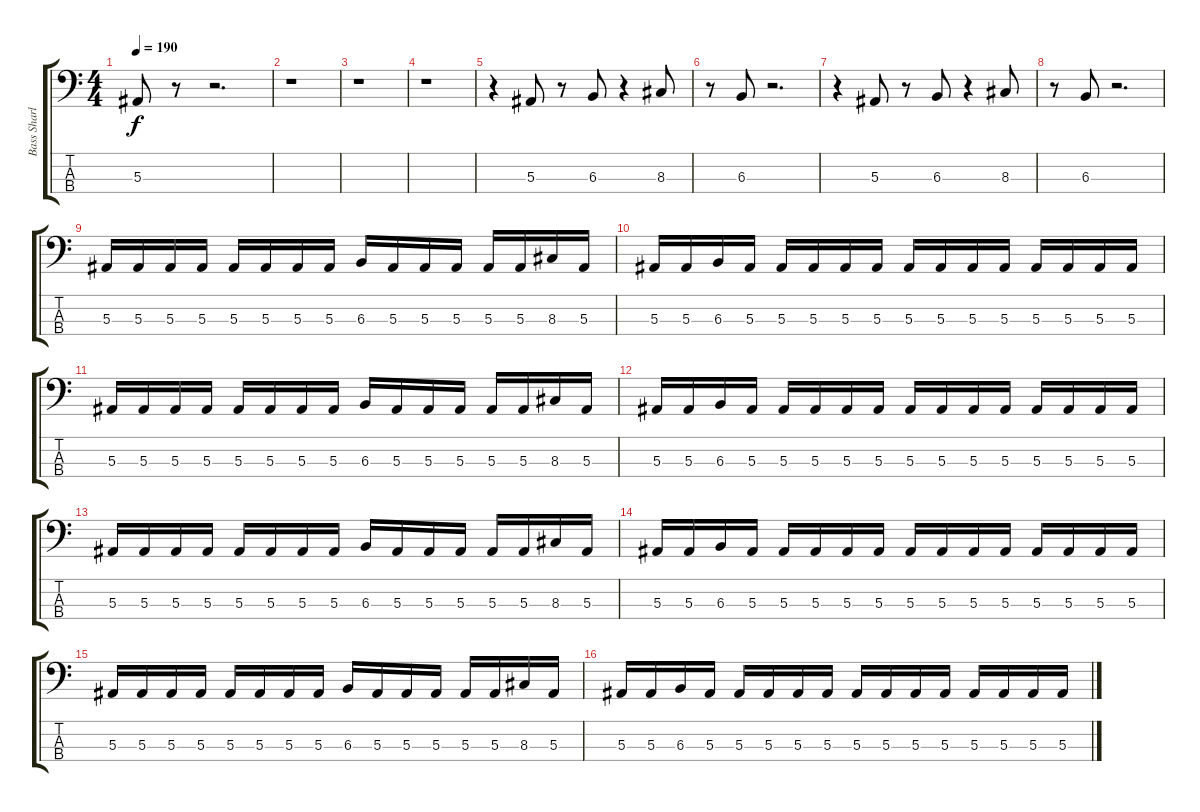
\track ("Bass Sharlee" "Bass Sharl") {instrument electricbasspick}
\staff {score tabs}
\tuning (Eb2 Bb1 F1 C1) {hide}
\ts (4 4)
\tempo 190
\clef f4
\ks c
5.3.8{dy f instrument electricbasspick} r.8 r.2{d} |
r.1 |
r.1 |
r.1 |
r.4 5.3.8 r.8 6.3.8 r.4 8.3.8 |
r.8 6.3.8 r.2{d} |
r.4 5.3.8 r.8 6.3.8 r.4 8.3.8 |
r.8 6.3.8 r.2{d} |
5.3.16 5.3.16 5.3.16 5.3.16 5.3.16 5.3.16 5.3.16 5.3.16 6.3.16 5.3.16 5.3.16 5.3.16 5.3.16 5.3.16 8.3.16 5.3.16 |
5.3.16 5.3.16 6.3.16 5.3.16 5.3.16 5.3.16 5.3.16 5.3.16 5.3.16 5.3.16 5.3.16 5.3.16 5.3.16 5.3.16 5.3.16 5.3.16 |
5.3.16 5.3.16 5.3.16 5.3.16 5.3.16 5.3.16 5.3.16 5.3.16 6.3.16 5.3.16 5.3.16 5.3.16 5.3.16 5.3.16 8.3.16 5.3.16 |
5.3.16 5.3.16 6.3.16 5.3.16 5.3.16 5.3.16 5.3.16 5.3.16 5.3.16 5.3.16 5.3.16 5.3.16 5.3.16 5.3.16 5.3.16 5.3.16 |
5.3.16 5.3.16 5.3.16 5.3.16 5.3.16 5.3.16 5.3.16 5.3.16 6.3.16 5.3.16 5.3.16 5.3.16 5.3.16 5.3.16 8.3.16 5.3.16 |
5.3.16 5.3.16 6.3.16 5.3.16 5.3.16 5.3.16 5.3.16 5.3.16 5.3.16 5.3.16 5.3.16 5.3.16 5.3.16 5.3.16 5.3.16 5.3.16 |
5.3.16 5.3.16 5.3.16 5.3.16 5.3.16 5.3.16 5.3.16 5.3.16 6.3.16 5.3.16 5.3.16 5.3.16 5.3.16 5.3.16 8.3.16 5.3.16 |
5.3.16 5.3.16 6.3.16 5.3.16 5.3.16 5.3.16 5.3.16 5.3.16 5.3.16 5.3.16 5.3.16 5.3.16 5.3.16 5.3.16 5.3.16 5.3.16
